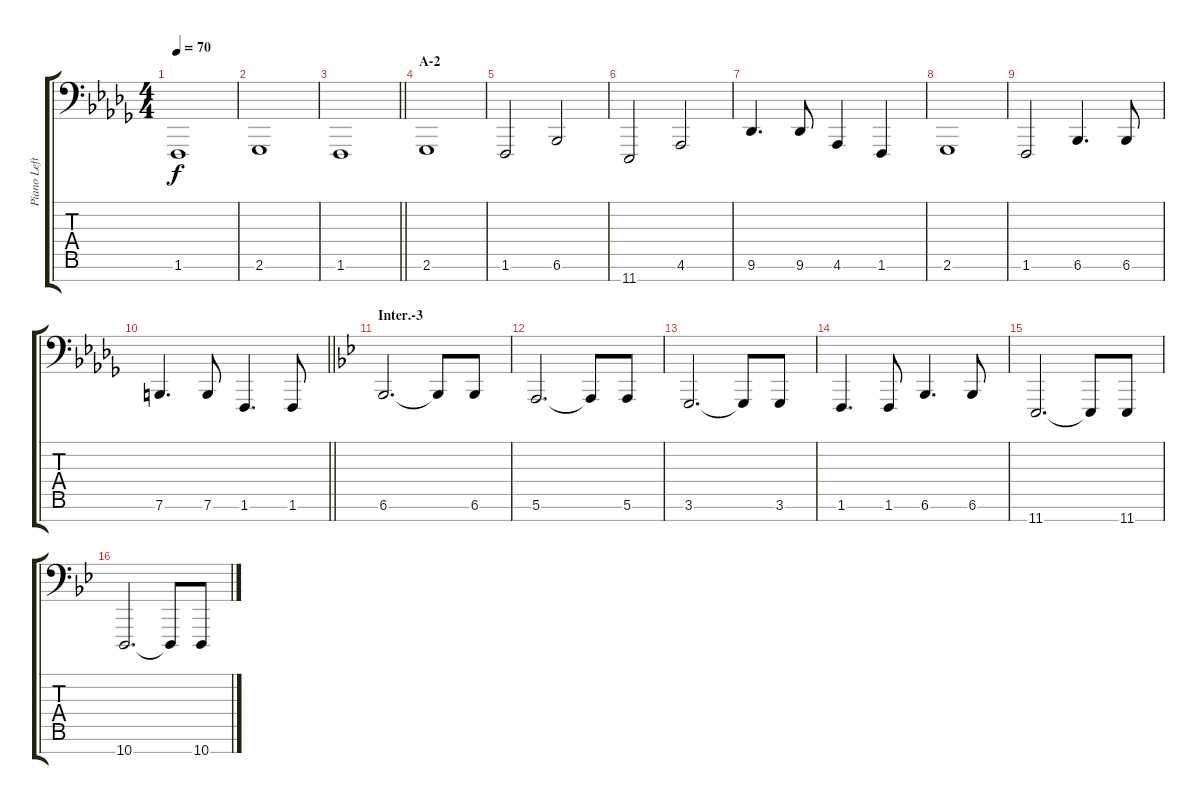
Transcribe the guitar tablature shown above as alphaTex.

\track ("Piano Left (Kotobuki Tsumugi)" "Piano Left") {instrument acousticgrandpiano}
\staff {score tabs}
\tuning (E4 B3 G3 D3 A2 E1 E0) {hide}
\ts (4 4)
\tempo 70
\clef f4
\ks db
1.6.1{dy f} |
2.6.1 |
\barLineRight lightlight
1.6.1 |
\section ("" "A-2")
2.6.1 |
1.6.2 6.6.2 |
11.7.2 4.6.2 |
9.6.4{d} 9.6.8 4.6.4 1.6.4 |
2.6.1 |
1.6.2 6.6.4{d} 6.6.8 |
\barLineRight lightlight
7.6.4{d} 7.6.8 1.6.4{d} 1.6.8 |
\section ("" "Inter.-3")
\ks bb
6.6.2{d} 6.6{t}.8 6.6.8 |
5.6.2{d} 5.6{t}.8 5.6.8 |
3.6.2{d} 3.6{t}.8 3.6.8 |
1.6.4{d} 1.6.8 6.6.4{d} 6.6.8 |
11.7.2{d} 11.7{t}.8 11.7.8 |
10.7.2{d} 10.7{t}.8 10.7.8
